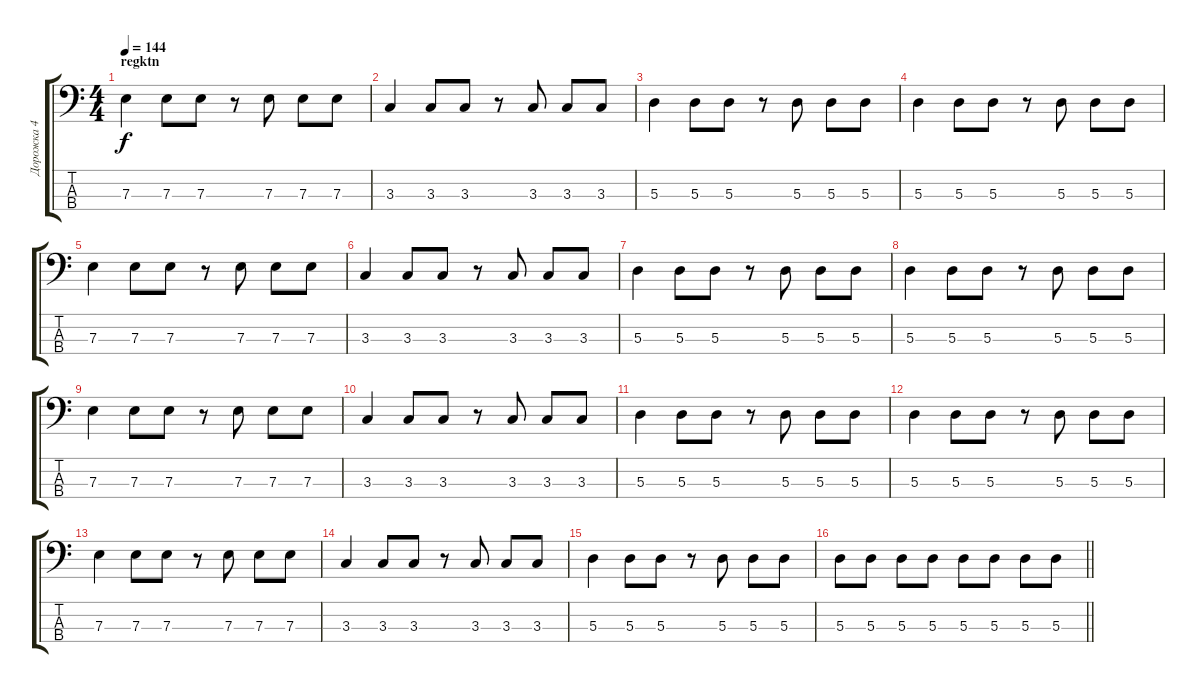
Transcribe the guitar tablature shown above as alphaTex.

\track ("Дорожка 4" "Дорожка 4") {instrument electricbassfinger}
\staff {score tabs}
\tuning (G2 D2 A1 E1) {hide}
\ts (4 4)
\section ("" "regktn")
\tempo 144
\clef f4
\ks c
7.3.4{dy f} 7.3.8 7.3.8 r.8 7.3.8 7.3.8 7.3.8 |
3.3.4 3.3.8 3.3.8 r.8 3.3.8 3.3.8 3.3.8 |
5.3.4 5.3.8 5.3.8 r.8 5.3.8 5.3.8 5.3.8 |
5.3.4 5.3.8 5.3.8 r.8 5.3.8 5.3.8 5.3.8 |
7.3.4 7.3.8 7.3.8 r.8 7.3.8 7.3.8 7.3.8 |
3.3.4 3.3.8 3.3.8 r.8 3.3.8 3.3.8 3.3.8 |
5.3.4 5.3.8 5.3.8 r.8 5.3.8 5.3.8 5.3.8 |
5.3.4 5.3.8 5.3.8 r.8 5.3.8 5.3.8 5.3.8 |
7.3.4 7.3.8 7.3.8 r.8 7.3.8 7.3.8 7.3.8 |
3.3.4 3.3.8 3.3.8 r.8 3.3.8 3.3.8 3.3.8 |
5.3.4 5.3.8 5.3.8 r.8 5.3.8 5.3.8 5.3.8 |
5.3.4 5.3.8 5.3.8 r.8 5.3.8 5.3.8 5.3.8 |
7.3.4 7.3.8 7.3.8 r.8 7.3.8 7.3.8 7.3.8 |
3.3.4 3.3.8 3.3.8 r.8 3.3.8 3.3.8 3.3.8 |
5.3.4 5.3.8 5.3.8 r.8 5.3.8 5.3.8 5.3.8 |
\barLineRight lightlight
5.3.8 5.3.8 5.3.8 5.3.8 5.3.8 5.3.8 5.3.8 5.3.8
